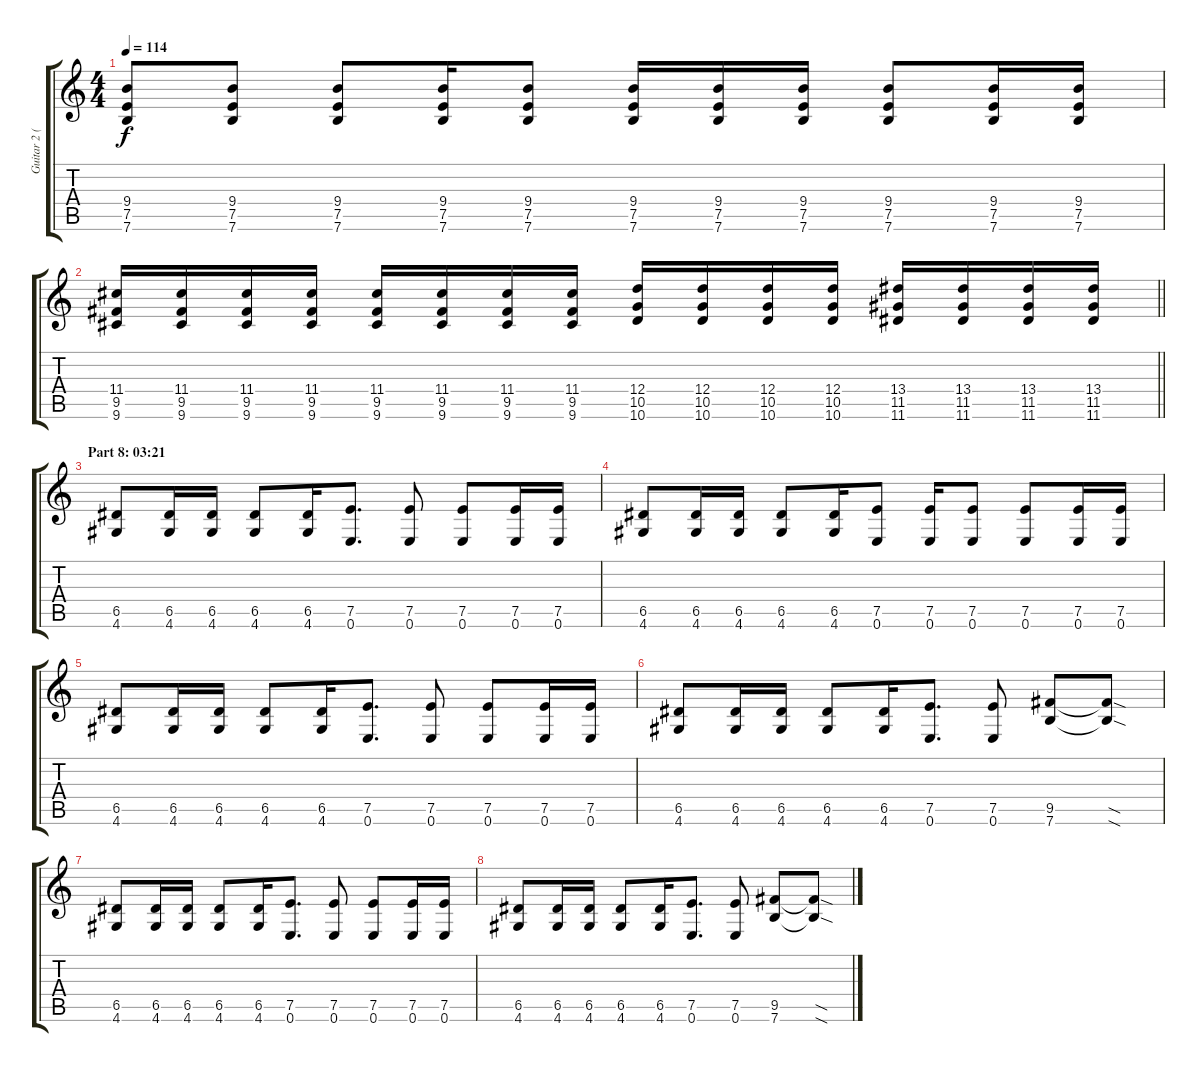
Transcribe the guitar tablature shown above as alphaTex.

\track ("Guitar 2 (Distortion)" "Guitar 2 (") {instrument distortionguitar}
\staff {score tabs}
\tuning (E4 B3 G3 D3 A2 E2) {hide}
\ts (4 4)
\tempo 114
\clef g2
\ks c
(9.4 7.5 7.6).8{dy f} (9.4 7.5 7.6).8 (9.4 7.5 7.6).8 (9.4 7.5 7.6).16 (9.4 7.5 7.6).8 (9.4 7.5 7.6).16 (9.4 7.5 7.6).16 (9.4 7.5 7.6).16 (9.4 7.5 7.6).8 (9.4 7.5 7.6).16 (9.4 7.5 7.6).16 |
\barLineRight lightlight
(11.4 9.5 9.6).16 (11.4 9.5 9.6).16 (11.4 9.5 9.6).16 (11.4 9.5 9.6).16 (11.4 9.5 9.6).16 (11.4 9.5 9.6).16 (11.4 9.5 9.6).16 (11.4 9.5 9.6).16 (12.4 10.5 10.6).16 (12.4 10.5 10.6).16 (12.4 10.5 10.6).16 (12.4 10.5 10.6).16 (13.4 11.5 11.6).16 (13.4 11.5 11.6).16 (13.4 11.5 11.6).16 (13.4 11.5 11.6).16 |
\section ("" "Part 8: 03:21")
(6.5 4.6).8 (6.5 4.6).16 (6.5 4.6).16 (6.5 4.6).8 (6.5 4.6).16 (7.5 0.6).8{d} (7.5 0.6).8 (7.5 0.6).8 (7.5 0.6).16 (7.5 0.6).16 |
(6.5 4.6).8 (6.5 4.6).16 (6.5 4.6).16 (6.5 4.6).8 (6.5 4.6).16 (7.5 0.6).8 (7.5 0.6).16 (7.5 0.6).8 (7.5 0.6).8 (7.5 0.6).16 (7.5 0.6).16 |
(6.5 4.6).8 (6.5 4.6).16 (6.5 4.6).16 (6.5 4.6).8 (6.5 4.6).16 (7.5 0.6).8{d} (7.5 0.6).8 (7.5 0.6).8 (7.5 0.6).16 (7.5 0.6).16 |
(6.5 4.6).8 (6.5 4.6).16 (6.5 4.6).16 (6.5 4.6).8 (6.5 4.6).16 (7.5 0.6).8{d} (7.5 0.6).8 (9.5 7.6).8 (9.5{sod t} 7.6{sod t}).8 |
(6.5 4.6).8 (6.5 4.6).16 (6.5 4.6).16 (6.5 4.6).8 (6.5 4.6).16 (7.5 0.6).8{d} (7.5 0.6).8 (7.5 0.6).8 (7.5 0.6).16 (7.5 0.6).16 |
(6.5 4.6).8 (6.5 4.6).16 (6.5 4.6).16 (6.5 4.6).8 (6.5 4.6).16 (7.5 0.6).8{d} (7.5 0.6).8 (9.5 7.6).8 (9.5{sod t} 7.6{sod t}).8
